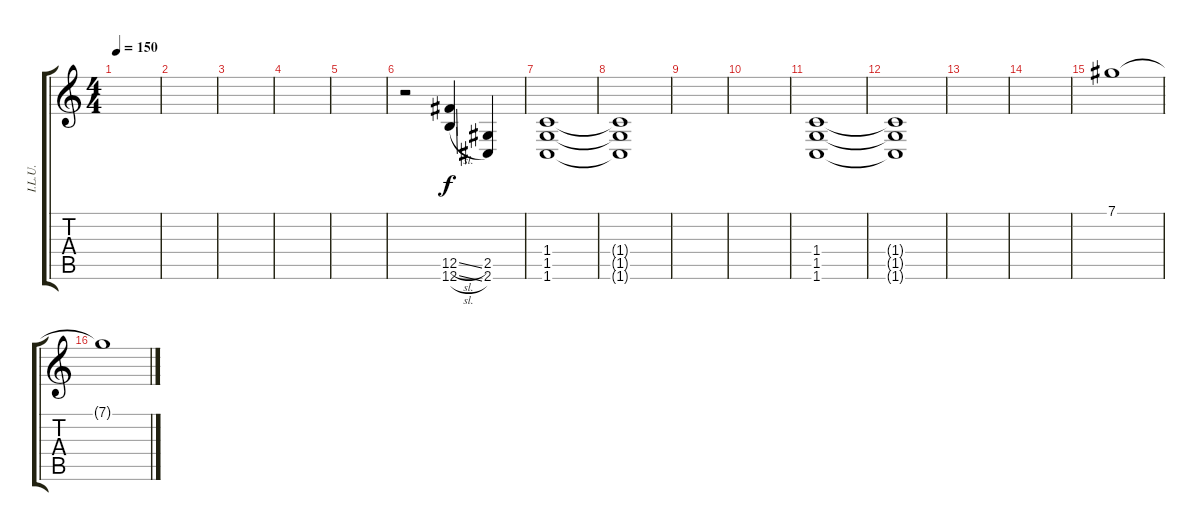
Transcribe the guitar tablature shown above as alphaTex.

\track ("I.L.U." "I.L.U.") {instrument distortionguitar}
\staff {score tabs}
\tuning (Db4 Ab3 E3 B2 Gb2 B1) {hide}
\ts (4 4)
\tempo 150
\clef g2
\ks c
|
|
|
|
|
r.2 (12.5{sl} 12.6{sl}).4 (2.5 2.6).4 |
(1.4 1.5 1.6).1 |
(1.4{t} 1.5{t} 1.6{t}).1 |
|
|
(1.4 1.5 1.6).1 |
(1.4{t} 1.5{t} 1.6{t}).1 |
|
|
7.1.1 |
7.1{t}.1
